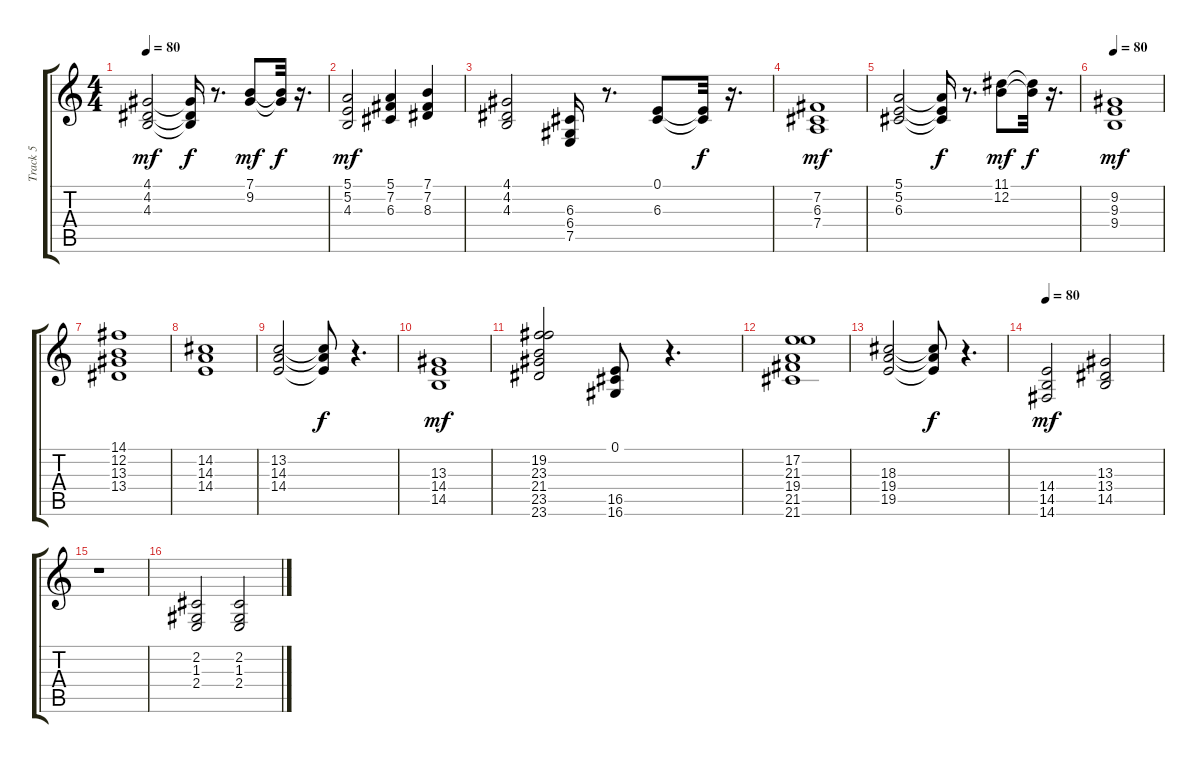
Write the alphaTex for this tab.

\track ("Track 5" "Track 5") {instrument stringensemble2}
\staff {score tabs}
\tuning (E4 B3 G3 D3 A2 E2) {hide}
\ts (4 4)
\tempo 80
\clef g2
\ks c
(4.1 4.2 4.3).2{dy mf} (4.1{t} 4.2{t} 4.3{t}).16{dy f} r.8{d} (7.1 9.2).8{dy mf} (7.1{t} 9.2{t}).32{dy f} r.16{d} |
(5.1 5.2 4.3).2{dy mf} (5.1 7.2 6.3).4 (7.1 7.2 8.3).4 |
(4.1 4.2 4.3).2 (6.3 6.4 7.5).16 r.8{d} (0.1 6.3).8 (0.1{t} 6.3{t}).32{dy f} r.16{d} |
(7.2 6.3 7.4).1{dy mf} |
(5.1 5.2 6.3).2 (5.1{t} 5.2{t} 6.3{t}).16{dy f} r.8{d} (11.1 12.2).8{dy mf} (11.1{t} 12.2{t}).32{dy f} r.16{d} |
\tempo 80
(9.2 9.3 9.4).1{dy mf instrument stringensemble1} |
(14.1 12.2 13.3 13.4).1 |
(14.2 14.3 14.4).1 |
(13.2 14.3 14.4).2 (13.2{t} 14.3{t} 14.4{t}).8{dy f} r.4{d} |
(13.3 14.4 14.5).1{dy mf} |
(19.2 23.3 21.4 23.5 23.6).2 (0.1 16.5 16.6).8 r.4{d} |
(17.2 21.3 19.4 21.5 21.6).1 |
(18.3 19.4 19.5).2 (18.3{t} 19.4{t} 19.5{t}).8{dy f} r.4{d} |
\tempo 80
(14.4 14.5 14.6).2{dy mf instrument stringensemble2} (13.3 13.4 14.5).2 |
r.1 |
(2.2 1.3 2.4).2 (2.2 1.3 2.4).2
